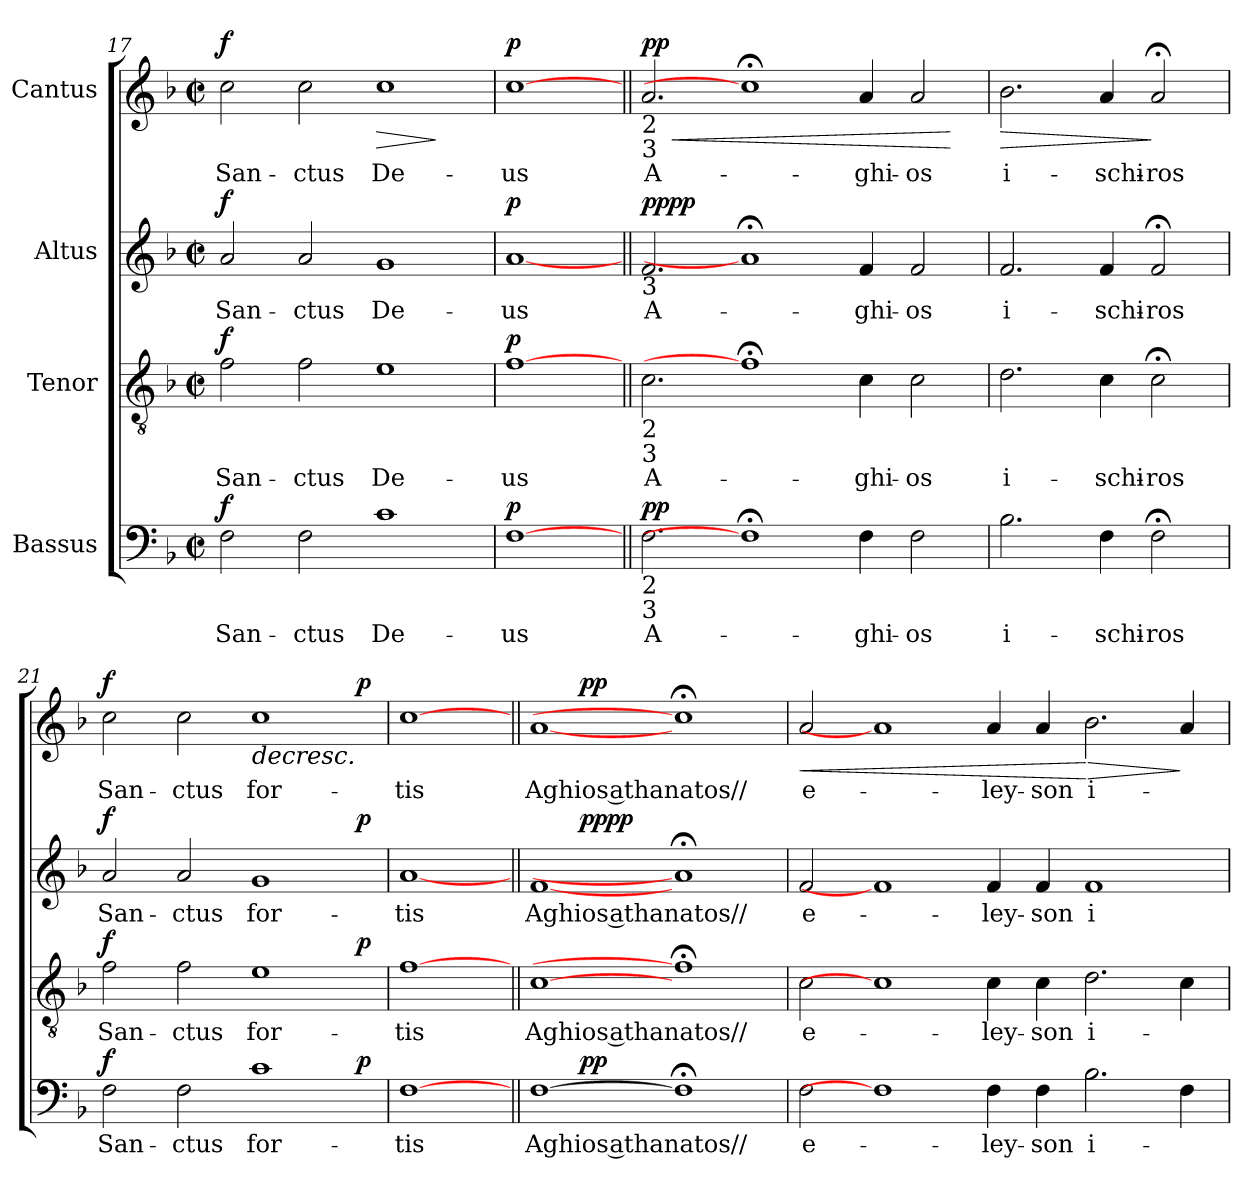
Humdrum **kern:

**kern	**text	**dynam	**kern	**text	**dynam	**kern	**text	**dynam	**kern	**text	**dynam
*part4	*part4	*part4	*part3	*part3	*part3	*part2	*part2	*part2	*part1	*part1	*part1
*staff4	*staff4	*staff4	*staff3	*staff3	*staff3	*staff2	*staff2	*staff2	*staff1	*staff1	*staff1
*I"Bassus	*	*	*I"Tenor	*	*	*I"Altus	*	*	*I"Cantus	*	*
*clefF4	*	*	*clefGv2	*	*	*clefG2	*	*	*clefG2	*	*
*k[b-]	*	*	*k[b-]	*	*	*k[b-]	*	*	*k[b-]	*	*
*F:	*	*	*F:	*	*	*F:	*	*	*F:	*	*
*M2/2	*	*	*M2/2	*	*	*M2/2	*	*	*M2/2	*	*
*met(c|)	*	*	*met(c|)	*	*	*met(c|)	*	*	*met(c|)	*	*
=17	=17	=17	=17	=17	=17	=17	=17	=17	=17	=17	=17
!	!LO:LY:a	!LO:DY:a	!	!LO:LY:b	!LO:DY:a	!	!LO:LY:a	!LO:DY:a	!	!LO:LY:b	!LO:DY:a
2F\	San-	f	2f\	San-	f	2a/	San-	f	2cc\	San-	f
!	!LO:LY:a	!	!	!LO:LY:b	!	!	!LO:LY:a	!	!	!LO:LY:b	!
2F\	-ctus	.	2f\	-ctus	.	2a/	-ctus	.	2cc\	-ctus	.
!	!LO:LY:a	!	!	!LO:LY:b	!	!	!LO:LY:a	!	!	!LO:LY:b	!LO:HP:b
1c	De-	.	1e	De-	.	1g	De-	.	1cc	De-	>
.	.	.	.	.	.	.	.	.	.	.	]
=18	=18	=18	=18	=18	=18	=18	=18	=18	=18	=18	=18
!	!LO:LY:a	!LO:DY:a	!	!LO:LY:b	!LO:DY:a	!	!LO:LY:a	!LO:DY:a	!	!LO:LY:b	!LO:DY:a
[1F	-us	p	[1f	-us	p	[1a	-us	p	[1cc	-us	p
=19||	=19||	=19||	=19||	=19||	=19||	=19||	=19||	=19||	=19||	=19||	=19||
!	!	!	!	!	!	!	!	!	!LO:TX:b:t=2	!	!
!	!	!	!	!	!	!	!	!	!LO:TX:b:t=3	!	!
!	!	!	!	!	!	!LO:TX:b:t=3	!	!	!	!	!
!	!	!	!LO:TX:b:t=2	!	!	!	!	!	!	!	!
!	!	!	!LO:TX:b:t=3	!	!	!	!	!	!	!	!
!LO:TX:b:t=2	!	!	!	!	!	!	!	!	!	!	!
!LO:TX:b:t=3	!	!	!	!	!	!	!	!	!	!	!
!	!LO:LY:a	!LO:DY:a	!	!LO:LY:b	!	!	!LO:LY:a	!LO:DY:a	!	!LO:LY:b	!LO:HP:b
!	!	!	!	!	!	!	!	!LO:DY:n=1:b	!	!	!LO:DY:n=1:a
2.F\	A-	pp	2.c\	A-	.	2.f/	A-	pp pp	2.a/	A-	< pp
1F;<]	.	.	1f;<]	.	.	1a;]	.	.	1cc;<]	.	.
!	!LO:LY:a	!	!	!LO:LY:b	!	!	!LO:LY:a	!	!	!LO:LY:b	!
4F\	-ghi-	.	4c\	-ghi-	.	4f/	-ghi-	.	4a/	-ghi-	.
!	!LO:LY:a	!	!	!LO:LY:b	!	!	!LO:LY:a	!	!	!LO:LY:b	!
2F\	-os	.	2c\	-os	.	2f/	-os	.	2a/	-os	.
.	.	.	.	.	.	.	.	.	.	.	[
=20	=20	=20	=20	=20	=20	=20	=20	=20	=20	=20	=20
!	!LO:LY:a:rj	!	!	!LO:LY:b:rj	!	!	!LO:LY:a:rj	!	!	!LO:LY:b:rj	!LO:HP:b
2.B-\	i-	.	2.d\	i-	.	2.f/	i-	.	2.b-\	i-	>
!	!LO:LY:a	!	!	!LO:LY:b	!	!	!LO:LY:a	!	!	!LO:LY:b	!
4F\	-schi-	.	4c\	-schi-	.	4f/	-schi-	.	4a/	-schi-	.
!	!LO:LY:a	!	!	!LO:LY:b	!	!	!LO:LY:a	!	!	!LO:LY:b	!
2F;<\	-ros	.	2c;<\	-ros	.	2f;/	-ros	.	2a;/	-ros	]
!!LO:LB:g=z
=21	=21	=21	=21	=21	=21	=21	=21	=21	=21	=21	=21
!	!LO:LY:a	!LO:DY:a	!	!LO:LY:b	!LO:DY:a	!	!LO:LY:a	!LO:DY:a	!	!LO:LY:b	!LO:DY:a
*^	*	*	*^	*	*	*^	*	*	*^	*	*
2F\	1...ryy	San-	f	2f\	1...ryy	San-	f	2a/	1...ryy	San-	f	2cc\	1...ryy	San-	f
!	!	!LO:LY:a	!	!	!	!LO:LY:b	!	!	!	!LO:LY:a	!	!	!	!LO:LY:b	!
2F\	.	-ctus	.	2f\	.	-ctus	.	2a/	.	-ctus	.	2cc\	.	-ctus	.
!	!	!LO:LY:a	!	!	!	!LO:LY:b	!	!	!	!LO:LY:a	!	!	!	!LO:LY:b	!LO:HP:b
1c	.	for-	.	1e	.	for-	.	1g	.	for-	.	1cc	.	for-	>
!	!	!	!LO:DY:a	!	!	!	!LO:DY:a	!	!	!	!LO:DY:a	!	!	!	!LO:DY:a
.	8ryy	.	p	.	8ryy	.	p	.	8ryy	.	p	.	8ryy	.	p
.	.	.	.	.	.	.	.	.	.	.	.	.	.	.	]
=22	=22	=22	=22	=22	=22	=22	=22	=22	=22	=22	=22	=22	=22	=22	=22
!	!	!LO:LY:a	!	!	!	!LO:LY:b	!	!	!	!LO:LY:a	!	!	!	!LO:LY:b	!
*v	*v	*	*	*	*	*	*	*v	*v	*	*	*v	*v	*	*
*	*	*	*v	*v	*	*	*	*	*	*	*	*
[1F	-tis	.	[1f	-tis	.	[1a	-tis	.	[1cc	-tis	.
=23||	=23||	=23||	=23||	=23||	=23||	=23||	=23||	=23||	=23||	=23||	=23||
!	!LO:LY:a	!	!	!LO:LY:b	!	!	!LO:LY:a	!	!	!LO:LY:b	!
*^	*	*	*	*	*	*^	*	*	*^	*	*
[1F	4ryy	Aghios athanatos//	.	[1c	Aghios athanatos//	.	[1f	4ryy	Aghios athanatos//	.	[1a	4ryy	Aghios athanatos//	.
!	!	!	!LO:DY:a	!	!	!	!	!	!	!LO:DY:a	!	!	!	!
!	!	!	!	!	!	!	!	!	!	!LO:DY:n=1:b	!	!	!	!LO:DY:a
.	1..ryy	.	pp	.	.	.	.	1..ryy	.	pp pp	.	1..ryy	.	pp
1F;<]	.	.	.	1f;<]	.	.	1a;]	.	.	.	1cc;<]	.	.	.
=24	=24	=24	=24	=24	=24	=24	=24	=24	=24	=24	=24	=24	=24	=24
!	!	!LO:LY:a	!	!	!LO:LY:b	!	!	!	!LO:LY:a	!	!	!	!LO:LY:b	!LO:HP:b
*	*	*	*	*	*	*	*v	*v	*	*	*	*	*	*
*v	*v	*	*	*	*	*	*	*	*	*v	*v	*	*
2F\	e-	.	2c\	e-	.	2f/	e-	.	2a/	e-	<
1F]	.	.	1c]	.	.	1f]	.	.	1a]	.	.
!	!LO:LY:a	!	!	!LO:LY:b	!	!	!LO:LY:a	!	!	!LO:LY:b	!
4F\	-ley-	.	4c\	-ley-	.	4f/	-ley-	.	4a/	-ley-	.
!	!LO:LY:a	!	!	!LO:LY:b	!	!	!LO:LY:a	!	!	!LO:LY:b	!
4F\	-son	.	4c\	-son	.	4f/	-son	.	4a/	-son	.
!	!LO:LY:a:rj	!	!	!LO:LY:b:rj	!	!	!LO:LY:a:rj	!	!	!LO:LY:b:rj	!LO:HP:n=1:b
2.B-\	i-	.	2.d\	i-	.	1f	i-	.	2.b-\	i-	[ >
4F\	.	.	4c\	.	.	.	.	.	4a/	.	]
=	=	=	=	=	=	=	=	=	=	=	=
*-	*-	*-	*-	*-	*-	*-	*-	*-	*-	*-	*-
